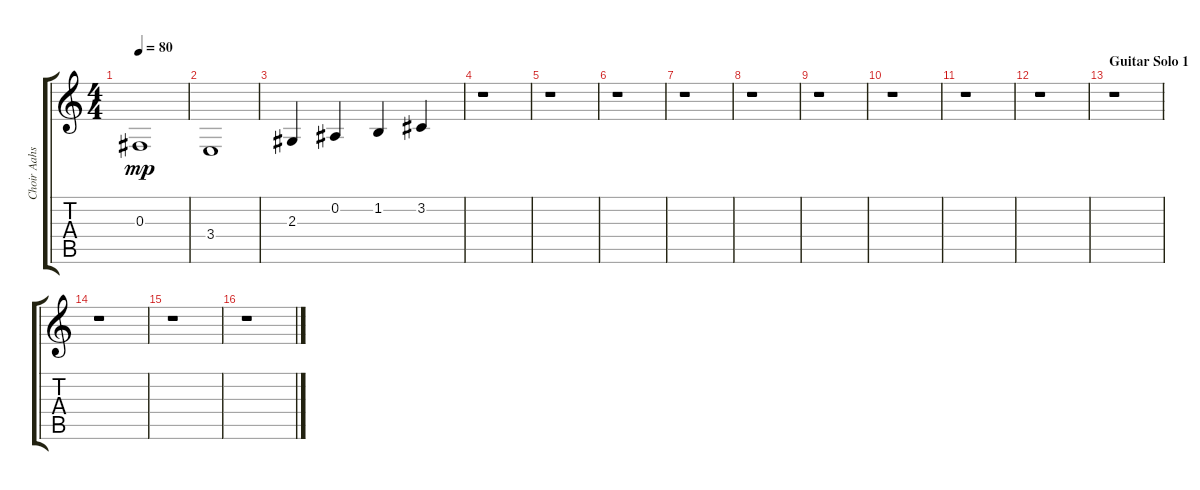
\track ("Choir Aahs& Rain" "Choir Aahs") {instrument choiraahs}
\staff {score tabs}
\tuning (Eb4 Bb3 Gb3 Db3 Ab2 Eb2) {hide}
\ts (4 4)
\tempo 80
\clef g2
\ks c
0.3.1{dy mp} |
3.4.1 |
2.3.4 0.2.4 1.2.4 3.2.4 |
r.1 |
r.1 |
r.1 |
r.1 |
r.1 |
r.1 |
r.1 |
r.1 |
r.1 |
\section ("" "Guitar Solo 1")
r.1 |
r.1 |
r.1 |
r.1
